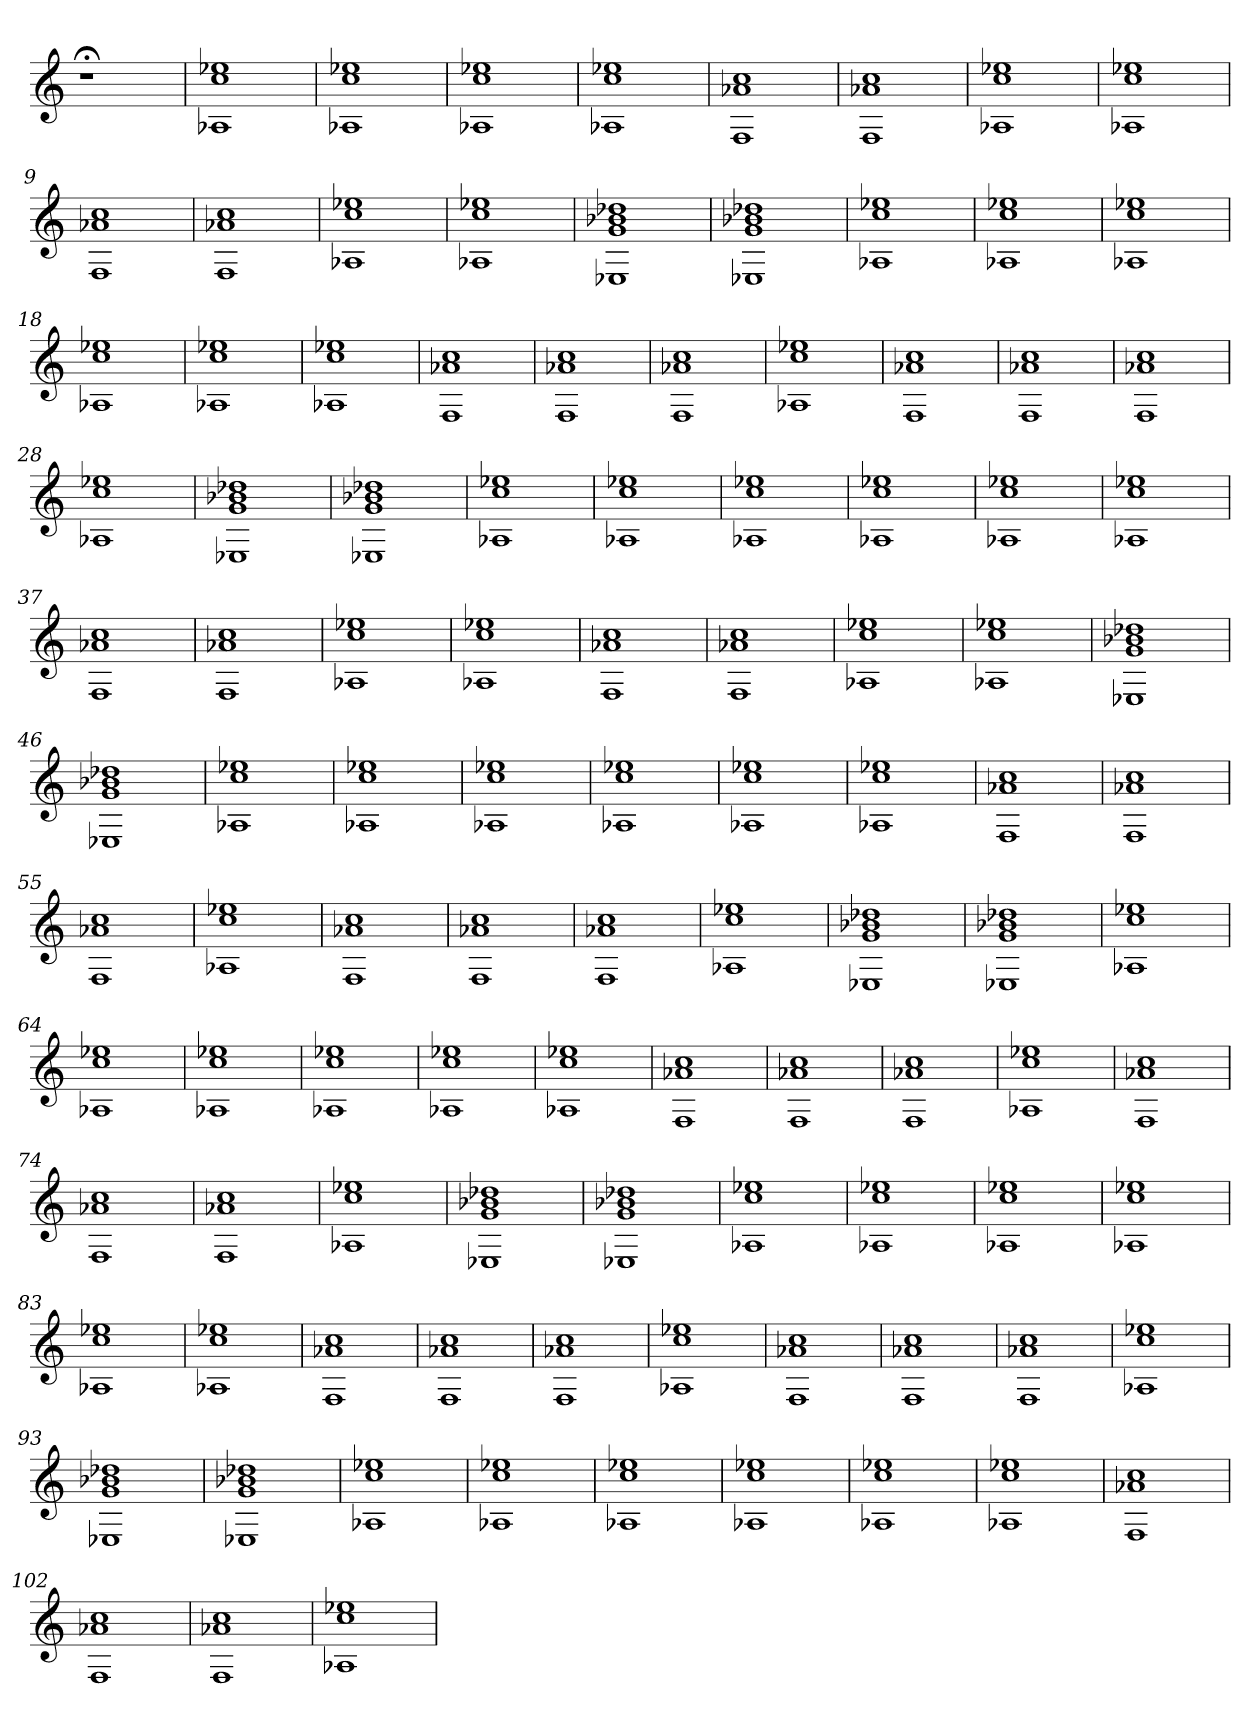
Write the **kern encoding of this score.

**kern
*part1
*staff1
=
1r;<
=1
1A-X 1cc 1ee-X
=2
1A-X 1cc 1ee-X
=3
1A-X 1cc 1ee-X
=4
1A-X 1cc 1ee-X
=5
1F 1a-X 1cc
=6
1F 1a-X 1cc
=7
1A-X 1cc 1ee-X
=8
1A-X 1cc 1ee-X
=9
1F 1a-X 1cc
=10
1F 1a-X 1cc
=11
1A-X 1cc 1ee-X
=12
1A-X 1cc 1ee-X
=13
1E-X 1g 1b-X 1dd-X
=14
1E-X 1g 1b-X 1dd-X
=15
1A-X 1cc 1ee-X
=16
1A-X 1cc 1ee-X
=17
1A-X 1cc 1ee-X
=18
1A-X 1cc 1ee-X
=19
1A-X 1cc 1ee-X
=20
1A-X 1cc 1ee-X
=21
1F 1a-X 1cc
=22
1F 1a-X 1cc
=23
1F 1a-X 1cc
=24
1A-X 1cc 1ee-X
=25
1F 1a-X 1cc
=26
1F 1a-X 1cc
=27
1F 1a-X 1cc
=28
1A-X 1cc 1ee-X
=29
1E-X 1g 1b-X 1dd-X
=30
1E-X 1g 1b-X 1dd-X
=31
1A-X 1cc 1ee-X
=32
1A-X 1cc 1ee-X
=33
1A-X 1cc 1ee-X
=34
1A-X 1cc 1ee-X
=35
1A-X 1cc 1ee-X
=36
1A-X 1cc 1ee-X
=37
1F 1a-X 1cc
=38
1F 1a-X 1cc
=39
1A-X 1cc 1ee-X
=40
1A-X 1cc 1ee-X
=41
1F 1a-X 1cc
=42
1F 1a-X 1cc
=43
1A-X 1cc 1ee-X
=44
1A-X 1cc 1ee-X
=45
1E-X 1g 1b-X 1dd-X
=46
1E-X 1g 1b-X 1dd-X
=47
1A-X 1cc 1ee-X
=48
1A-X 1cc 1ee-X
=49
1A-X 1cc 1ee-X
=50
1A-X 1cc 1ee-X
=51
1A-X 1cc 1ee-X
=52
1A-X 1cc 1ee-X
=53
1F 1a-X 1cc
=54
1F 1a-X 1cc
=55
1F 1a-X 1cc
=56
1A-X 1cc 1ee-X
=57
1F 1a-X 1cc
=58
1F 1a-X 1cc
=59
1F 1a-X 1cc
=60
1A-X 1cc 1ee-X
=61
1E-X 1g 1b-X 1dd-X
=62
1E-X 1g 1b-X 1dd-X
=63
1A-X 1cc 1ee-X
=64
1A-X 1cc 1ee-X
=65
1A-X 1cc 1ee-X
=66
1A-X 1cc 1ee-X
=67
1A-X 1cc 1ee-X
=68
1A-X 1cc 1ee-X
=69
1F 1a-X 1cc
=70
1F 1a-X 1cc
=71
1F 1a-X 1cc
=72
1A-X 1cc 1ee-X
=73
1F 1a-X 1cc
=74
1F 1a-X 1cc
=75
1F 1a-X 1cc
=76
1A-X 1cc 1ee-X
=77
1E-X 1g 1b-X 1dd-X
=78
1E-X 1g 1b-X 1dd-X
=79
1A-X 1cc 1ee-X
=80
1A-X 1cc 1ee-X
=81
1A-X 1cc 1ee-X
=82
1A-X 1cc 1ee-X
=83
1A-X 1cc 1ee-X
=84
1A-X 1cc 1ee-X
=85
1F 1a-X 1cc
=86
1F 1a-X 1cc
=87
1F 1a-X 1cc
=88
1A-X 1cc 1ee-X
=89
1F 1a-X 1cc
=90
1F 1a-X 1cc
=91
1F 1a-X 1cc
=92
1A-X 1cc 1ee-X
=93
1E-X 1g 1b-X 1dd-X
=94
1E-X 1g 1b-X 1dd-X
=95
1A-X 1cc 1ee-X
=96
1A-X 1cc 1ee-X
=97
1A-X 1cc 1ee-X
=98
1A-X 1cc 1ee-X
=99
1A-X 1cc 1ee-X
=100
1A-X 1cc 1ee-X
=101
1F 1a-X 1cc
=102
1F 1a-X 1cc
=103
1F 1a-X 1cc
=104
1A-X 1cc 1ee-X
=
*-
